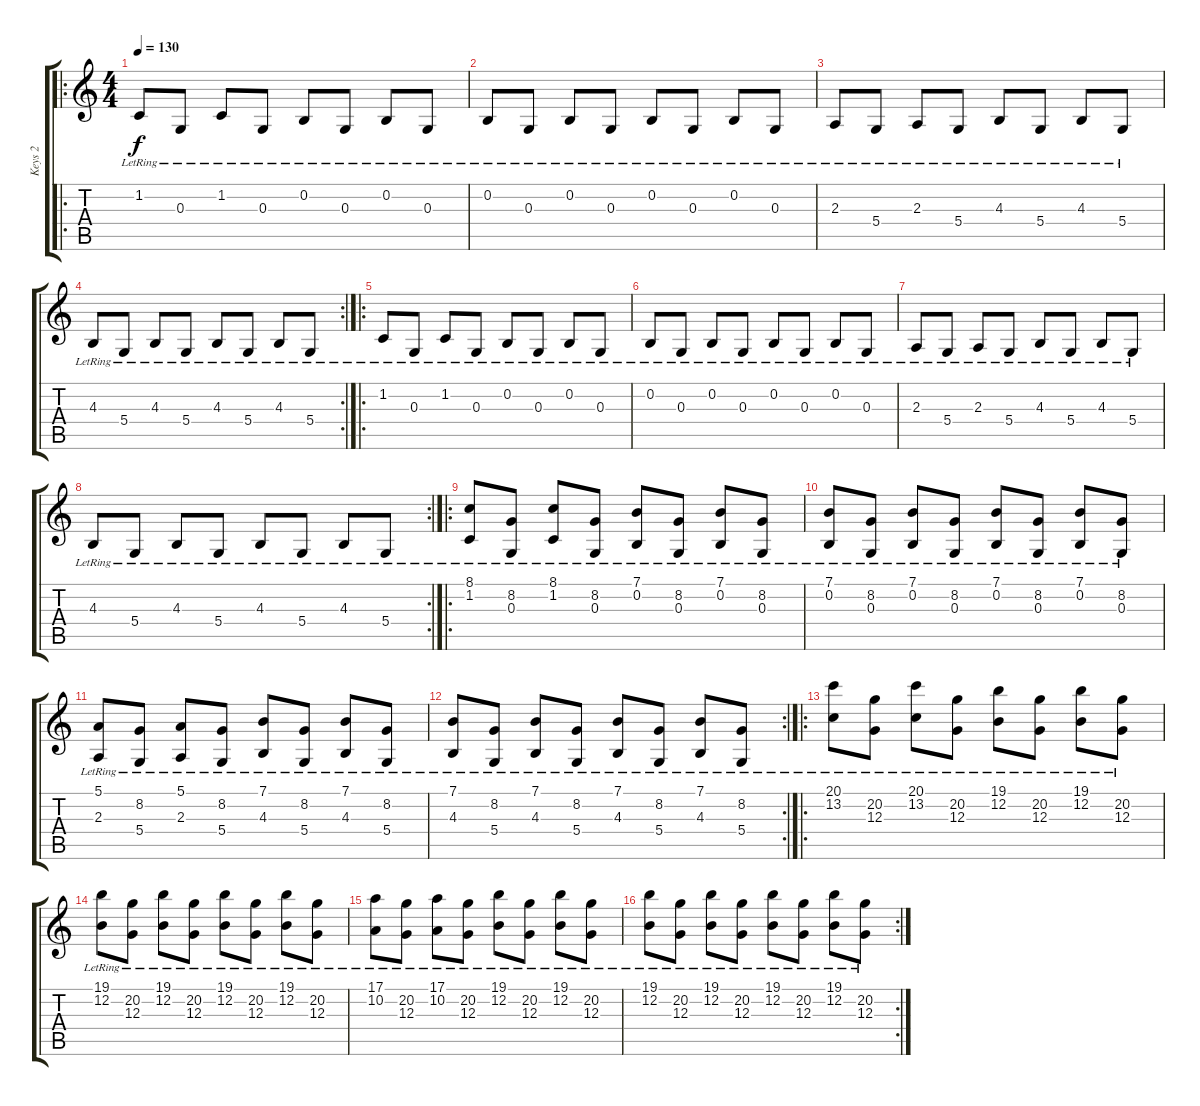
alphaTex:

\track ("Keys 2" "Keys 2") {instrument acousticgrandpiano}
\staff {score tabs}
\tuning (E4 B3 G3 D3 A2 E2) {hide}
\ro
\ts (4 4)
\tempo 130
\clef g2
\ks c
1.2{lr}.8{dy f} 0.3{lr}.8 1.2{lr}.8 0.3{lr}.8 0.2{lr}.8 0.3{lr}.8 0.2{lr}.8 0.3{lr}.8 |
0.2{lr}.8 0.3{lr}.8 0.2{lr}.8 0.3{lr}.8 0.2{lr}.8 0.3{lr}.8 0.2{lr}.8 0.3{lr}.8 |
2.3{lr}.8 5.4{lr}.8 2.3{lr}.8 5.4{lr}.8 4.3{lr}.8 5.4{lr}.8 4.3{lr}.8 5.4{lr}.8 |
\rc 2
4.3{lr}.8 5.4{lr}.8 4.3{lr}.8 5.4{lr}.8 4.3{lr}.8 5.4{lr}.8 4.3{lr}.8 5.4{lr}.8 |
\ro
1.2{lr}.8 0.3{lr}.8 1.2{lr}.8 0.3{lr}.8 0.2{lr}.8 0.3{lr}.8 0.2{lr}.8 0.3{lr}.8 |
0.2{lr}.8 0.3{lr}.8 0.2{lr}.8 0.3{lr}.8 0.2{lr}.8 0.3{lr}.8 0.2{lr}.8 0.3{lr}.8 |
2.3{lr}.8 5.4{lr}.8 2.3{lr}.8 5.4{lr}.8 4.3{lr}.8 5.4{lr}.8 4.3{lr}.8 5.4{lr}.8 |
\rc 2
4.3{lr}.8 5.4{lr}.8 4.3{lr}.8 5.4{lr}.8 4.3{lr}.8 5.4{lr}.8 4.3{lr}.8 5.4{lr}.8 |
\ro
(8.1{lr} 1.2{lr}).8 (8.2{lr} 0.3{lr}).8 (8.1{lr} 1.2{lr}).8 (8.2{lr} 0.3{lr}).8 (7.1{lr} 0.2{lr}).8 (8.2{lr} 0.3{lr}).8 (7.1{lr} 0.2{lr}).8 (8.2{lr} 0.3{lr}).8 |
(7.1{lr} 0.2{lr}).8 (8.2{lr} 0.3{lr}).8 (7.1{lr} 0.2{lr}).8 (8.2{lr} 0.3{lr}).8 (7.1{lr} 0.2{lr}).8 (8.2{lr} 0.3{lr}).8 (7.1{lr} 0.2{lr}).8 (8.2{lr} 0.3{lr}).8 |
(5.1{lr} 2.3{lr}).8 (8.2{lr} 5.4{lr}).8 (5.1{lr} 2.3{lr}).8 (8.2{lr} 5.4{lr}).8 (7.1{lr} 4.3{lr}).8 (8.2{lr} 5.4{lr}).8 (7.1{lr} 4.3{lr}).8 (8.2{lr} 5.4{lr}).8 |
\rc 2
(7.1{lr} 4.3{lr}).8 (8.2{lr} 5.4{lr}).8 (7.1{lr} 4.3{lr}).8 (8.2{lr} 5.4{lr}).8 (7.1{lr} 4.3{lr}).8 (8.2{lr} 5.4{lr}).8 (7.1{lr} 4.3{lr}).8 (8.2{lr} 5.4{lr}).8 |
\ro
(20.1{lr} 13.2{lr}).8 (20.2{lr} 12.3{lr}).8 (20.1{lr} 13.2{lr}).8 (20.2{lr} 12.3{lr}).8 (19.1{lr} 12.2{lr}).8 (20.2{lr} 12.3{lr}).8 (19.1{lr} 12.2{lr}).8 (20.2{lr} 12.3{lr}).8 |
(19.1{lr} 12.2{lr}).8 (20.2{lr} 12.3{lr}).8 (19.1{lr} 12.2{lr}).8 (20.2{lr} 12.3{lr}).8 (19.1{lr} 12.2{lr}).8 (20.2{lr} 12.3{lr}).8 (19.1{lr} 12.2{lr}).8 (20.2{lr} 12.3{lr}).8 |
(17.1{lr} 10.2{lr}).8 (20.2{lr} 12.3{lr}).8 (17.1{lr} 10.2{lr}).8 (20.2{lr} 12.3{lr}).8 (19.1{lr} 12.2{lr}).8 (20.2{lr} 12.3{lr}).8 (19.1{lr} 12.2{lr}).8 (20.2{lr} 12.3{lr}).8 |
\rc 2
(19.1{lr} 12.2{lr}).8 (20.2{lr} 12.3{lr}).8 (19.1{lr} 12.2{lr}).8 (20.2{lr} 12.3{lr}).8 (19.1{lr} 12.2{lr}).8 (20.2{lr} 12.3{lr}).8 (19.1{lr} 12.2{lr}).8 (20.2{lr} 12.3{lr}).8
